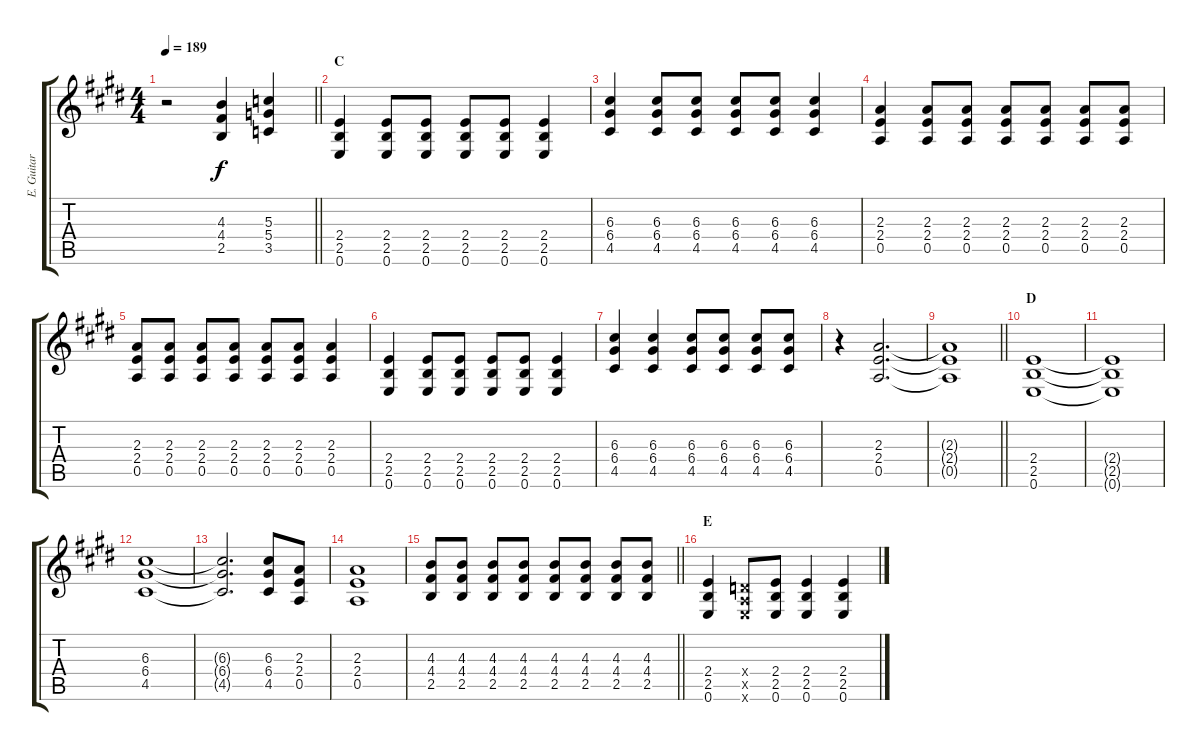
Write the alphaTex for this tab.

\track ("E. Guitar II" "E. Guitar ") {instrument overdrivenguitar}
\staff {score tabs}
\tuning (E4 B3 G3 D3 A2 E2) {hide}
\ts (4 4)
\tempo 189
\clef g2
\barLineRight lightlight
\ks e
r.2{dy f} (4.3 4.4 2.5).4 (5.3 5.4 3.5).4 |
\section ("" "C")
(2.4 2.5 0.6).4 (2.4 2.5 0.6).8 (2.4 2.5 0.6).8 (2.4 2.5 0.6).8 (2.4 2.5 0.6).8 (2.4 2.5 0.6).4 |
(6.3 6.4 4.5).4 (6.3 6.4 4.5).8 (6.3 6.4 4.5).8 (6.3 6.4 4.5).8 (6.3 6.4 4.5).8 (6.3 6.4 4.5).4 |
(2.3 2.4 0.5).4 (2.3 2.4 0.5).8 (2.3 2.4 0.5).8 (2.3 2.4 0.5).8 (2.3 2.4 0.5).8 (2.3 2.4 0.5).8 (2.3 2.4 0.5).8 |
(2.3 2.4 0.5).8 (2.3 2.4 0.5).8 (2.3 2.4 0.5).8 (2.3 2.4 0.5).8 (2.3 2.4 0.5).8 (2.3 2.4 0.5).8 (2.3 2.4 0.5).4 |
(2.4 2.5 0.6).4 (2.4 2.5 0.6).8 (2.4 2.5 0.6).8 (2.4 2.5 0.6).8 (2.4 2.5 0.6).8 (2.4 2.5 0.6).4 |
(6.3 6.4 4.5).4 (6.3 6.4 4.5).4 (6.3 6.4 4.5).8 (6.3 6.4 4.5).8 (6.3 6.4 4.5).8 (6.3 6.4 4.5).8 |
r.4 (2.3 2.4 0.5).2{d} |
\barLineRight lightlight
(2.3{t} 2.4{t} 0.5{t}).1 |
\section ("" "D")
(2.4 2.5 0.6).1 |
(2.4{t} 2.5{t} 0.6{t}).1 |
(6.3 6.4 4.5).1 |
(6.3{t} 6.4{t} 4.5{t}).2{d} (6.3 6.4 4.5).8 (2.3 2.4 0.5).8 |
(2.3 2.4 0.5).1 |
\barLineRight lightlight
(4.3 4.4 2.5).8 (4.3 4.4 2.5).8 (4.3 4.4 2.5).8 (4.3 4.4 2.5).8 (4.3 4.4 2.5).8 (4.3 4.4 2.5).8 (4.3 4.4 2.5).8 (4.3 4.4 2.5).8 |
\section ("" "E")
(2.4 2.5 0.6).4 (0.4{x} 0.5{x} 0.6{x}).8 (2.4 2.5 0.6).8 (2.4 2.5 0.6).4 (2.4 2.5 0.6).4
